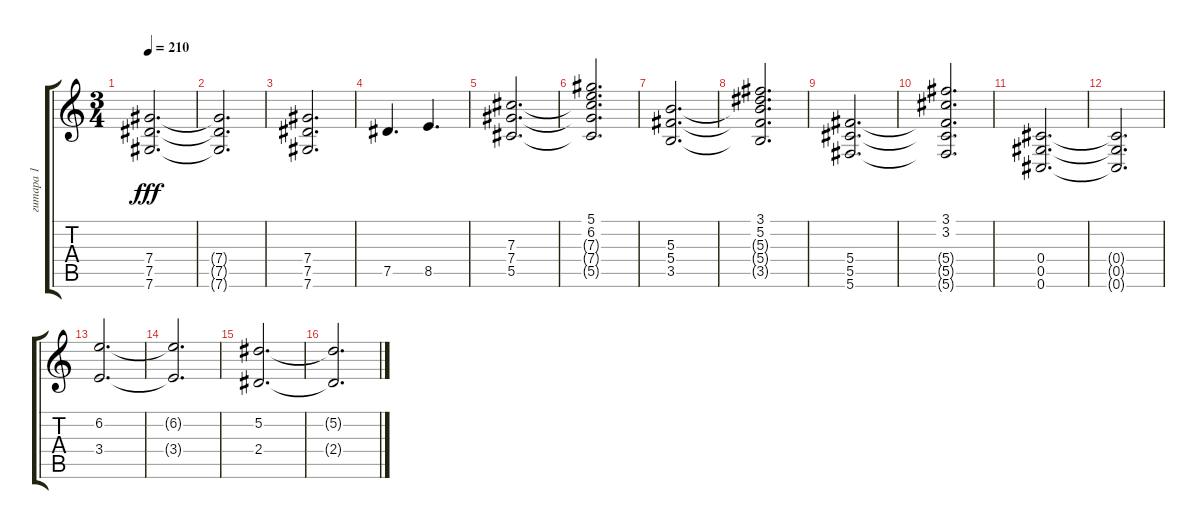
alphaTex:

\track ("гитара 1" "гитара 1") {instrument distortionguitar}
\staff {score tabs}
\tuning (Eb4 Bb3 Gb3 Db3 Ab2 Db2) {hide}
\ts (3 4)
\tempo 210
\clef g2
\ks c
(7.4 7.5 7.6).2{d dy fff} |
(7.4{t} 7.5{t} 7.6{t}).2{d} |
(7.4 7.5 7.6).2{d} |
7.5.4{d} 8.5.4{d} |
(7.3 7.4 5.5).2{d} |
(5.1 6.2 7.3{t} 7.4{t} 5.5{t}).2{d} |
(5.3 5.4 3.5).2{d} |
(3.1 5.2 5.3{t} 5.4{t} 3.5{t}).2{d} |
(5.4 5.5 5.6).2{d} |
(3.1 3.2 5.4{t} 5.5{t} 5.6{t}).2{d} |
(0.4 0.5 0.6).2{d} |
(0.4{t} 0.5{t} 0.6{t}).2{d} |
(6.2 3.4).2{d} |
(6.2{t} 3.4{t}).2{d} |
(5.2 2.4).2{d} |
(5.2{t} 2.4{t}).2{d}
